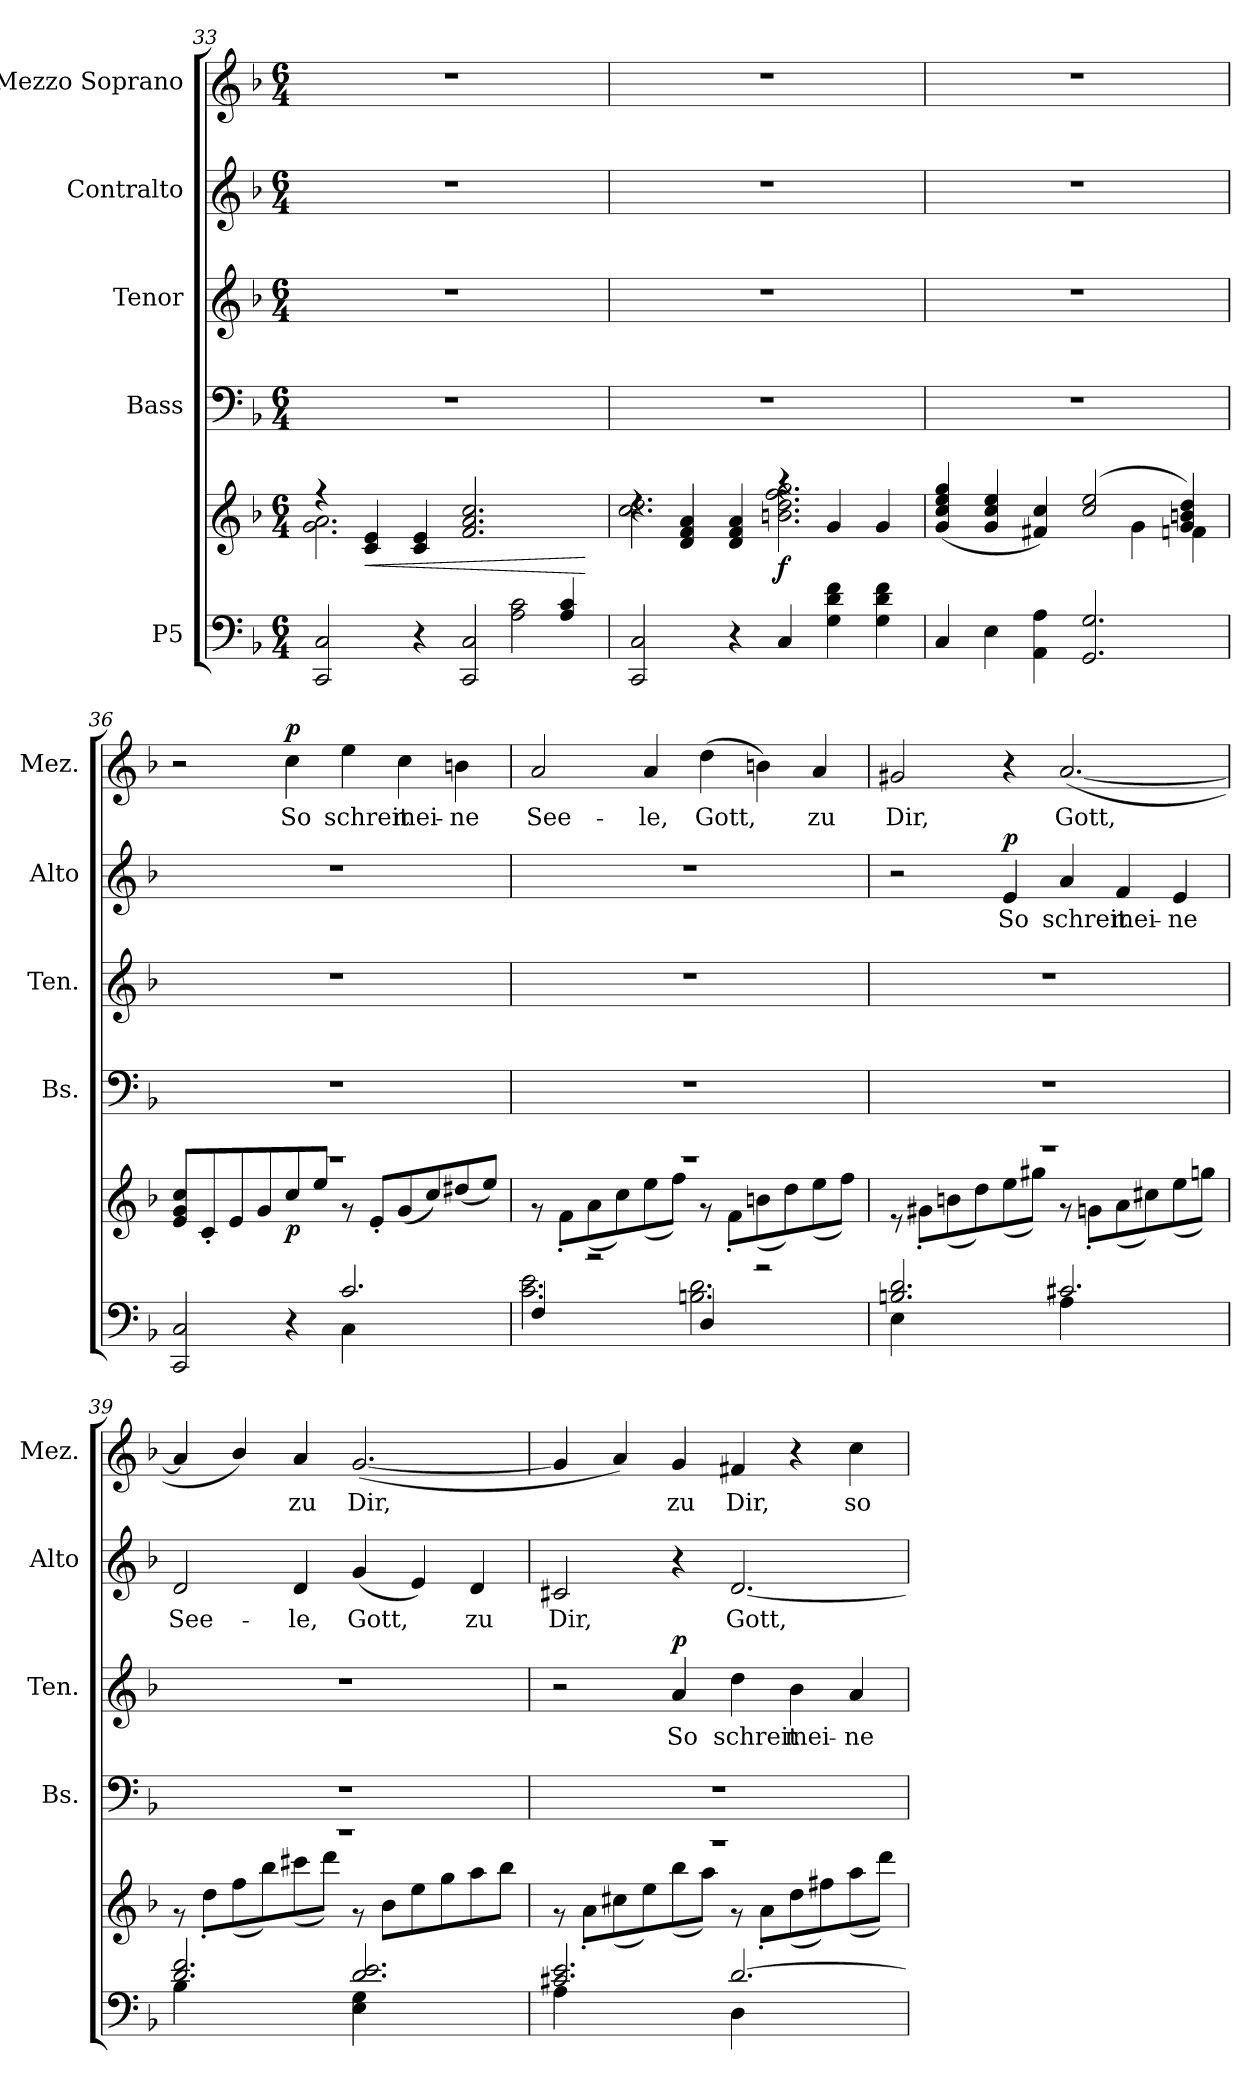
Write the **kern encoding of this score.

**kern	**kern	**dynam	**kern	**kern	**text	**dynam	**kern	**text	**dynam	**kern	**text	**dynam
*part5	*part5	*part5	*part4	*part3	*part3	*part3	*part2	*part2	*part2	*part1	*part1	*part1
*staff6	*staff5	*staff5/6	*staff4	*staff3	*staff3	*staff3	*staff2	*staff2	*staff2	*staff1	*staff1	*staff1
*I"P5	*	*	*I"Bass	*I"Tenor	*	*	*I"Contralto	*	*	*I"Mezzo Soprano	*	*
*	*	*	*I'Bs.	*I'Ten.	*	*	*I'Alto	*	*	*I'Mez.	*	*
*clefF4	*clefG2	*	*clefF4	*clefG2	*	*	*clefG2	*	*	*clefG2	*	*
*	*	*	*	*ITrd7c12	*	*	*	*	*	*	*	*
*k[b-]	*k[b-]	*	*k[b-]	*k[b-]	*	*	*k[b-]	*	*	*k[b-]	*	*
*F:	*F:	*	*F:	*F:	*	*	*F:	*	*	*F:	*	*
*M6/4	*M6/4	*	*M6/4	*M6/4	*	*	*M6/4	*	*	*M6/4	*	*
=33	=33	=33	=33	=33	=33	=33	=33	=33	=33	=33	=33	=33
*^	*^	*	*	*	*	*	*	*	*	*	*	*
2CC/ 2C/	1ryy	4r	2.g\ 2.a\	.	1.r	1.r	.	.	1.r	.	.	1.r	.	.
!	!	!	!	!LO:HP:b	!	!	!	!	!	!	!	!	!	!
.	.	4c/ 4e/	.	<	.	.	.	.	.	.	.	.	.	.
4r	.	4c/ 4e/	.	.	.	.	.	.	.	.	.	.	.	.
2CC/ 2C/	.	2.f/ 2.a/ 2.cc/	2.ryy	.	.	.	.	.	.	.	.	.	.	.
.	2A\ 2c\	.	.	.	.	.	.	.	.	.	.	.	.	.
4A/ 4c/	.	.	.	.	.	.	.	.	.	.	.	.	.	.
*v	*v	*	*	*	*	*	*	*	*	*	*	*	*	*
*	*v	*v	*	*	*	*	*	*	*	*	*	*	*
.	.	[	.	.	.	.	.	.	.	.	.	.
!!LO:LB:g=z
=34	=34	=34	=34	=34	=34	=34	=34	=34	=34	=34	=34	=34
*	*^	*	*	*	*	*	*	*	*	*	*	*
2CC/ 2C/	4rdd	2.cc\ 2.dd\	.	1.r	1.r	.	.	1.r	.	.	1.r	.	.
.	4d/ 4f/ 4a/	.	.	.	.	.	.	.	.	.	.	.	.
4r	4d/ 4f/ 4a/	.	.	.	.	.	.	.	.	.	.	.	.
!	!	!	!LO:DY:b	!	!	!	!	!	!	!	!	!	!
4C/	4raa	2.bn\ 2.dd\ 2.ff\ 2.gg\	f	.	.	.	.	.	.	.	.	.	.
4G\ 4d\ 4f\	4g/	.	.	.	.	.	.	.	.	.	.	.	.
4G\ 4d\ 4f\	4g/	.	.	.	.	.	.	.	.	.	.	.	.
=35	=35	=35	=35	=35	=35	=35	=35	=35	=35	=35	=35	=35	=35
4C/	(>4g/ 4cc/ 4ee/ 4gg/	1ryy	.	1.r	1.r	.	.	1.r	.	.	1.r	.	.
4E\	4g/ 4cc/ 4ee/	.	.	.	.	.	.	.	.	.	.	.	.
4AA\ 4A\	4f#X/ 4cc/)	.	.	.	.	.	.	.	.	.	.	.	.
2.GG/ 2.G/	(>2cc/ 2ee/	.	.	.	.	.	.	.	.	.	.	.	.
.	.	4g\	.	.	.	.	.	.	.	.	.	.	.
.	4g/ 4bn/ 4dd/)	4fn\	.	.	.	.	.	.	.	.	.	.	.
=36	=36	=36	=36	=36	=36	=36	=36	=36	=36	=36	=36	=36	=36
*^	*	*	*	*	*	*	*	*	*	*	*	*	*
2CC/ 2C/	2.ryy	1.r	8e/ 8g/ 8cc/L	.	1.r	1.r	.	.	1.r	.	.	2r	.	.
.	.	.	8c'/	.	.	.	.	.	.	.	.	.	.	.
.	.	.	8e/	.	.	.	.	.	.	.	.	.	.	.
.	.	.	8g/	.	.	.	.	.	.	.	.	.	.	.
!	!	!	!	!LO:DY:b	!	!	!	!	!	!	!	!	!	!LO:DY:a
4r	.	.	8cc/	p	.	.	.	.	.	.	.	4cc\	So	p
.	.	.	8ee/J	.	.	.	.	.	.	.	.	.	.	.
2.c/	4C\	.	8r	.	.	.	.	.	.	.	.	4ee\	schreit	.
.	.	.	8e'/L	.	.	.	.	.	.	.	.	.	.	.
.	2ryy	.	(8g/	.	.	.	.	.	.	.	.	4cc\	mei-	.
.	.	.	8cc/)	.	.	.	.	.	.	.	.	.	.	.
.	.	.	(8dd#X/	.	.	.	.	.	.	.	.	4bn\	-ne	.
.	.	.	8ee/J)	.	.	.	.	.	.	.	.	.	.	.
=37	=37	=37	=37	=37	=37	=37	=37	=37	=37	=37	=37	=37	=37	=37
4F/	2.c\ 2.e\	1.r	8r	.	1.r	1.r	.	.	1.r	.	.	2a/	See-	.
.	.	.	8f'\L	.	.	.	.	.	.	.	.	.	.	.
2r	.	.	(>8a\	.	.	.	.	.	.	.	.	.	.	.
.	.	.	8cc\)	.	.	.	.	.	.	.	.	.	.	.
.	.	.	(>8ee\	.	.	.	.	.	.	.	.	4a/	-le,	.
.	.	.	8ff\J)	.	.	.	.	.	.	.	.	.	.	.
4D/	2.Bn\ 2.d\	.	8r	.	.	.	.	.	.	.	.	(>4dd\	Gott,	.
.	.	.	8f'\L	.	.	.	.	.	.	.	.	.	.	.
2r	.	.	(>8bn\	.	.	.	.	.	.	.	.	4bn\)	.	.
.	.	.	8dd\)	.	.	.	.	.	.	.	.	.	.	.
.	.	.	(>8ee\	.	.	.	.	.	.	.	.	4a/	zu	.
.	.	.	8ff\J)	.	.	.	.	.	.	.	.	.	.	.
!!LO:LB:g=z
=38	=38	=38	=38	=38	=38	=38	=38	=38	=38	=38	=38	=38	=38	=38
2.Bn/ 2.d/	4E\	1.r	8r	.	1.r	1.r	.	.	2r	.	.	2g#X/	Dir,	.
.	.	.	8g#X'\L	.	.	.	.	.	.	.	.	.	.	.
.	2ryy	.	(>8bn\	.	.	.	.	.	.	.	.	.	.	.
.	.	.	8dd\)	.	.	.	.	.	.	.	.	.	.	.
!	!	!	!	!	!	!	!	!	!	!	!LO:DY:a	!	!	!
.	.	.	(>8ee\	.	.	.	.	.	4e/	So	p	4r	.	.
.	.	.	8gg#X\J)	.	.	.	.	.	.	.	.	.	.	.
2.c#X/	4A\	.	8r	.	.	.	.	.	4a/	schreit	.	(>[2.a/	Gott,	.
.	.	.	8gn'\L	.	.	.	.	.	.	.	.	.	.	.
.	2ryy	.	(>8a\	.	.	.	.	.	4f/	mei-	.	.	.	.
.	.	.	8cc#X\)	.	.	.	.	.	.	.	.	.	.	.
.	.	.	(>8ee\	.	.	.	.	.	4e/	-ne	.	.	.	.
.	.	.	8ggn\J)	.	.	.	.	.	.	.	.	.	.	.
=39	=39	=39	=39	=39	=39	=39	=39	=39	=39	=39	=39	=39	=39	=39
2.d/ 2.f/	4B-\	1.r	8r	.	1.r	1.r	.	.	2d/	See-	.	4a/]	.	.
.	.	.	8dd'\L	.	.	.	.	.	.	.	.	.	.	.
.	2ryy	.	(>8ff\	.	.	.	.	.	.	.	.	4b-/)	.	.
.	.	.	8bb-\)	.	.	.	.	.	.	.	.	.	.	.
.	.	.	(>8ccc#X\	.	.	.	.	.	4d/	-le,	.	4a/	zu	.
.	.	.	8ddd\J)	.	.	.	.	.	.	.	.	.	.	.
2.d/ 2.e/	4E\ 4G\	.	8r	.	.	.	.	.	(>4g/	Gott,	.	(>[2.g/	Dir,	.
.	.	.	8b-\L	.	.	.	.	.	.	.	.	.	.	.
.	2ryy	.	8ee\	.	.	.	.	.	4e/)	.	.	.	.	.
.	.	.	8gg\	.	.	.	.	.	.	.	.	.	.	.
.	.	.	8aa\	.	.	.	.	.	4d/	zu	.	.	.	.
.	.	.	8bb-\J	.	.	.	.	.	.	.	.	.	.	.
!!LO:PB:g=z
=40	=40	=40	=40	=40	=40	=40	=40	=40	=40	=40	=40	=40	=40	=40
2.c#X/ 2.e/	4A\	1.r	8r	.	1.r	2r	.	.	2c#X/	Dir,	.	4g/]	.	.
.	.	.	8a'\L	.	.	.	.	.	.	.	.	.	.	.
.	2ryy	.	(>8cc#X\	.	.	.	.	.	.	.	.	4a/)	.	.
.	.	.	8ee\)	.	.	.	.	.	.	.	.	.	.	.
!	!	!	!	!	!	!	!	!LO:DY:a	!	!	!	!	!	!
.	.	.	(>8bb-\	.	.	4A/	So	p	4r	.	.	4g/	zu	.
.	.	.	8aa\J)	.	.	.	.	.	.	.	.	.	.	.
[2.d/	4D\	.	8r	.	.	4d\	schreit	.	[2.d/	Gott,	.	4f#X/	Dir,	.
.	.	.	8a'\L	.	.	.	.	.	.	.	.	.	.	.
.	2ryy	.	(>8dd\	.	.	4B-\	mei-	.	.	.	.	4r	.	.
.	.	.	8ff#X\)	.	.	.	.	.	.	.	.	.	.	.
.	.	.	(>8aa\	.	.	4A/	-ne	.	.	.	.	4cc\	so	.
.	.	.	8ddd\J)	.	.	.	.	.	.	.	.	.	.	.
*v	*v	*	*	*	*	*	*	*	*	*	*	*	*	*
*	*v	*v	*	*	*	*	*	*	*	*	*	*	*
=	=	=	=	=	=	=	=	=	=	=	=	=
*-	*-	*-	*-	*-	*-	*-	*-	*-	*-	*-	*-	*-
